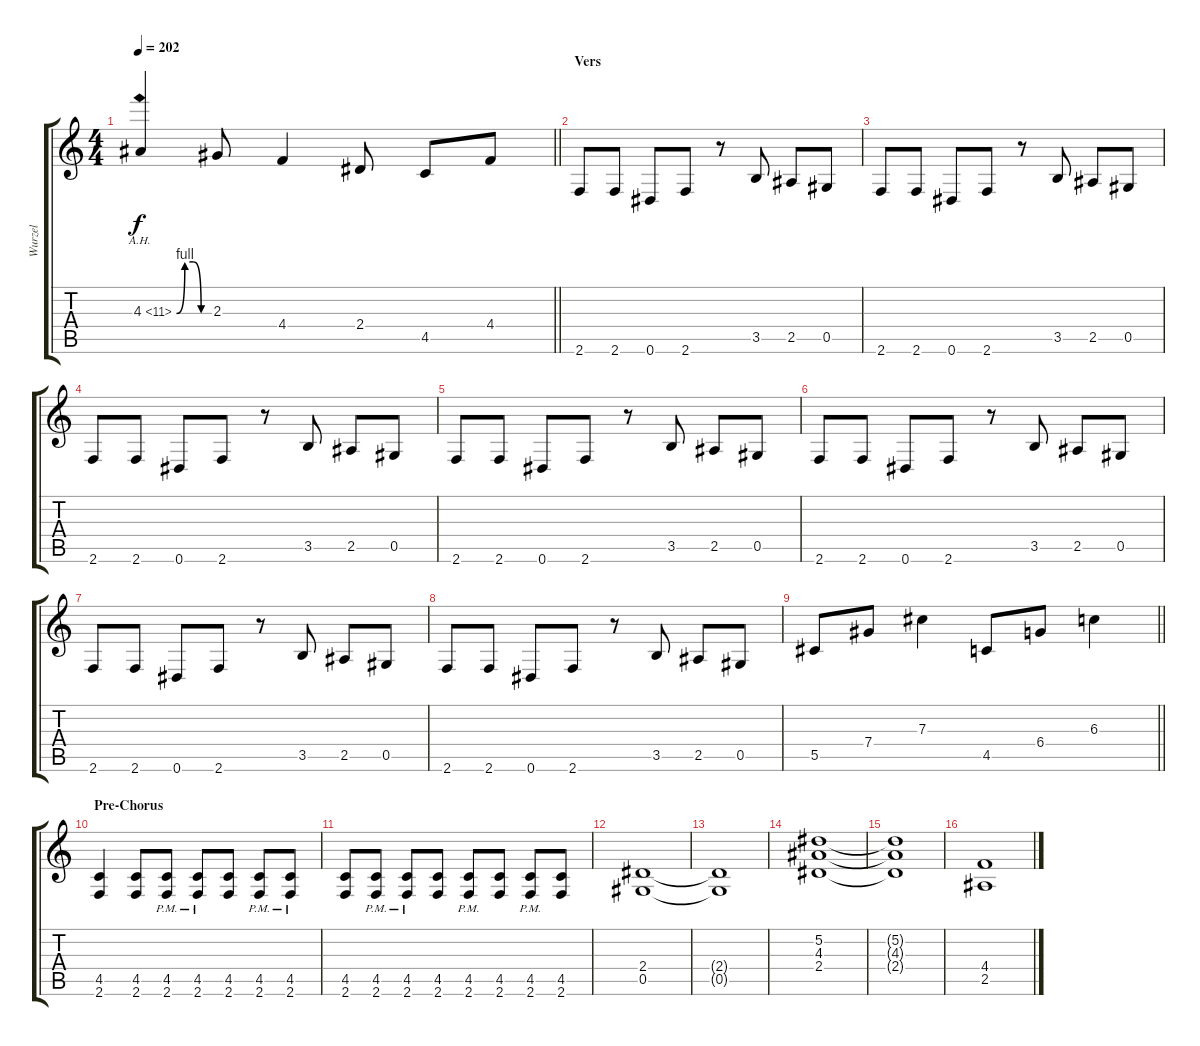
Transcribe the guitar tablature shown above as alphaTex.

\track ("Wurzel" "Wurzel") {instrument distortionguitar}
\staff {score tabs}
\tuning (Eb4 Bb3 Gb3 Db3 Ab2 Eb2) {hide}
\ts (4 4)
\tempo 202
\clef g2
\barLineRight lightlight
\ks c
4.3{be (custom 0 0 15 4 30 4 45 0 60 0) ah 7}.4{dy f} 2.3.8 4.4.4 2.4.8 4.5.8 4.4.8 |
\section ("" "Vers")
2.6.8 2.6.8 0.6.8 2.6.8 r.8 3.5.8 2.5.8 0.5.8 |
2.6.8 2.6.8 0.6.8 2.6.8 r.8 3.5.8 2.5.8 0.5.8 |
2.6.8 2.6.8 0.6.8 2.6.8 r.8 3.5.8 2.5.8 0.5.8 |
2.6.8 2.6.8 0.6.8 2.6.8 r.8 3.5.8 2.5.8 0.5.8 |
2.6.8 2.6.8 0.6.8 2.6.8 r.8 3.5.8 2.5.8 0.5.8 |
2.6.8 2.6.8 0.6.8 2.6.8 r.8 3.5.8 2.5.8 0.5.8 |
2.6.8 2.6.8 0.6.8 2.6.8 r.8 3.5.8 2.5.8 0.5.8 |
\barLineRight lightlight
5.5.8 7.4.8 7.3.4 4.5.8 6.4.8 6.3.4 |
\section ("" "Pre-Chorus")
(4.5 2.6).4 (4.5 2.6).8 (4.5{pm} 2.6{pm}).8 (4.5{pm} 2.6{pm}).8 (4.5 2.6).8 (4.5{pm} 2.6{pm}).8 (4.5{pm} 2.6{pm}).8 |
(4.5 2.6).8 (4.5{pm} 2.6{pm}).8 (4.5{pm} 2.6{pm}).8 (4.5 2.6).8 (4.5{pm} 2.6{pm}).8 (4.5 2.6).8 (4.5{pm} 2.6{pm}).8 (4.5 2.6).8 |
(2.4 0.5).1 |
(2.4{t} 0.5{t}).1 |
(5.2 4.3 2.4).1 |
(5.2{t} 4.3{t} 2.4{t}).1 |
(4.4 2.5).1
